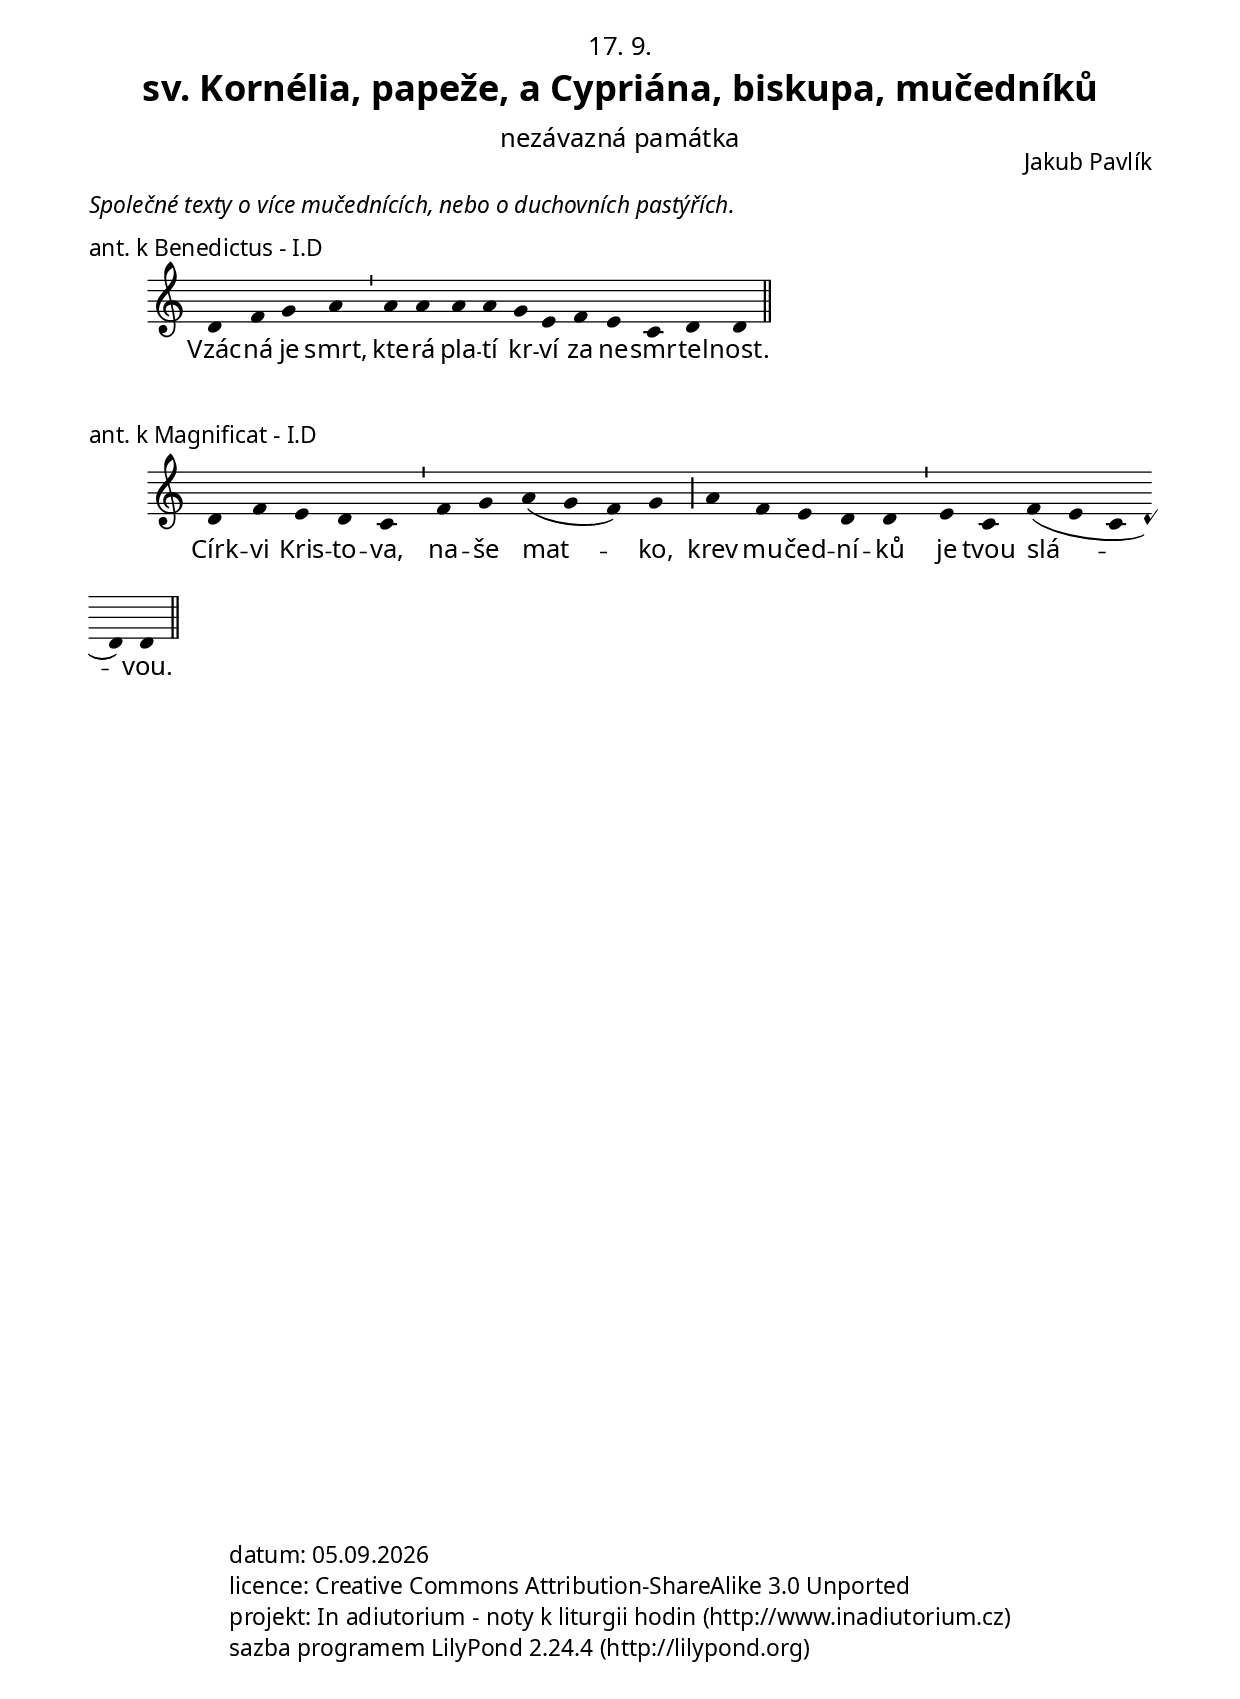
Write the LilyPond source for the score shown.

\version "2.19.16"

\include "../spolecne.ly"

\header {
  title = \markup\titleSvatek
            "sv. Kornélia, papeže, a Cypriána, biskupa, mučedníků"
            "nezávazná památka"
            "17. 9."
  composer = "Jakub Pavlík"
}

\markup\communia #'(#:mucednici #:pastyr)

\score {
  \relative c' {
    \choralniRezim
    d4 f g a \barMin
    a a a a g e f e c d d \barFinalis
  }
  \addlyrics {
    Vzác -- ná je smrt,
    kte -- rá pla -- tí kr -- ví za ne -- smr -- tel -- nost.
  }
  \header {
    quid = "ant. k Benedictus"
    modus = "I"
    differentia = "D"
    psalmus = ""
    id = "aben"
    piece = \markup {\sestavTitulekBezZalmu}
  }
}

\score {
  \relative c' {
    \choralniRezim
    d4 f e d c \barMin
    f g a( g f) g \barMaior
    a f e d d \barMin
    e c f( e c d) d \barFinalis
  }
  \addlyrics {
    Círk -- vi Kris -- to -- va,
    na -- še mat -- ko,
    krev mu -- čed -- ní -- ků
    je tvou slá -- vou.
  }
  \header {
    quid = "ant. k Magnificat"
    modus = "I"
    differentia = "D"
    psalmus = ""
    id = "amag"
    piece = \markup {\sestavTitulekBezZalmu}
  }
}